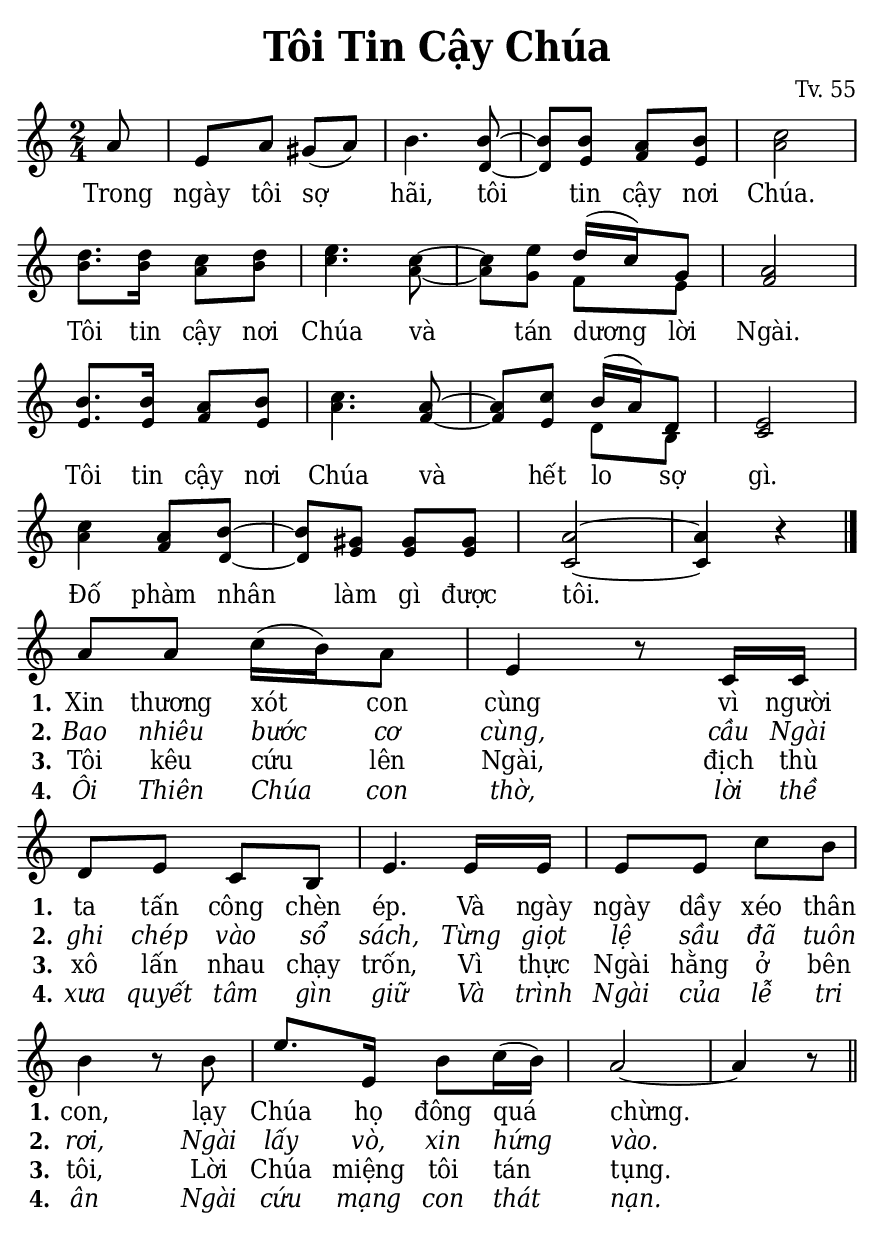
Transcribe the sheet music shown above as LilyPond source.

% Cài đặt chung\
\version "2.22.1"
\include "english.ly"

\header {
  title = \markup { \fontsize #1 "Tôi Tin Cậy Chúa" }
  composer = "Tv. 55"
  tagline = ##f
}

% Nhạc phiên khúc
nhacPhienKhucSop = \relative c'' {
  \partial 8 a8 |
  e a gs (a) |
  b4. b8 ~ |
  b b a b |
  c2 |
  d8. d16 c8 d |
  e4. c8 ~ |
  c e d16 (c) g8 |
  a2 |
  b8. b16 a8 b |
  c4. a8 ~ |
  a c b16 (a) d,8 |
  e2 |
  c'4 a8 b ~ |
  b gs gs gs |
  a2 ~ |
  a4 r \bar "|." \break
  
  a8 a c16 (b) a8 |
  e4 r8 c16 c |
  d8 e c b |
  e4. e16 e |
  e8 e c' b |
  b4 r8 b |
  e8. e,16 b'8 c16 (b) |
  a2 ~ |
  a4 r8 \bar "||"
}

nhacPhienKhucAlto = \relative c'' {
  a8 |
  e a gs (a) |
  b4. d,8 ~ |
  d e f e |
  a2 |
  b8. b16 a8 b |
  c4. a8 ~ |
  a g f [e] |
  f2 |
  e8. e16 f8 e |
  a4. f8 ~ |
  f e d [b] |
  c2 |
  a'4 f8 d ~ |
  d e e e |
  c2 ~ |
  c4 r
}

% Lời phiên khúc
loiPhienKhucSop = \lyrics {
  %\set stanza = "ĐK:"
  Trong ngày tôi sợ hãi,
  tôi tin cậy nơi Chúa.
  Tôi tin cậy nơi Chúa
  và tán dương lời Ngài.
  Tôi tin cậy nơi Chúa
  và hết lo sợ gì.
  Đố phàm nhân làm gì được tôi.
  <<
    {
      \set stanza = "1."
      Xin thương xót con cùng
      vì người ta tấn công chèn ép.
      Và ngày ngày dầy xéo thân con,
      lạy Chúa họ đông quá chừng.
    }
    \new Lyrics {
	    \set associatedVoice = "beSop"
	    \set stanza = "2."
      \override Lyrics.LyricText.font-shape = #'italic
	    Bao nhiêu bước cơ cùng,
	    cầu Ngài ghi chép vào sổ sách,
	    Từng giọt lệ sầu đã tuôn rơi,
	    Ngài lấy vò, xin hứng vào.
    }
    \new Lyrics {
	    \set associatedVoice = "beSop"
	    \set stanza = "3."
	    Tôi kêu cứu lên Ngài,
	    địch thù xô lấn nhau chạy trốn,
	    Vì thực Ngài hằng ở bên tôi,
	    Lời Chúa miệng tôi tán tụng.
    }
    \new Lyrics {
	    \set associatedVoice = "beSop"
	    \set stanza = "4."
      \override Lyrics.LyricText.font-shape = #'italic
	    Ôi Thiên Chúa con thờ,
	    lời thề xưa quyết tâm gìn giữ
	    Và trình Ngài của lễ tri ân
	    Ngài cứu mạng con thát nạn.
    }
  >>
}

% Dàn trang
\paper {
  #(set-paper-size "a5")
  top-margin = 3\mm
  bottom-margin = 3\mm
  left-margin = 3\mm
  right-margin = 3\mm
  indent = #0
  #(define fonts
	 (make-pango-font-tree "Deja Vu Serif Condensed"
	 		       "Deja Vu Serif Condensed"
			       "Deja Vu Serif Condensed"
			       (/ 20 20)))
  print-page-number = ##f
  page-count = 1
}

TongNhip = {
  \key c \major \time 2/4
  \set Timing.beamExceptions = #'()
  \set Timing.baseMoment = #(ly:make-moment 1/4)
}

% mã nguồn cho những chức năng chưa hỗ trợ trong phiên bản lilypond hiện tại
% cung cấp bởi cộng đồng lilypond khi gửi email đến lilypond-user@gnu.org
% Đổi kích thước nốt cho bè phụ
notBePhu =
#(define-music-function (font-size music) (number? ly:music?)
   (for-some-music
     (lambda (m)
       (if (music-is-of-type? m 'rhythmic-event)
           (begin
             (set! (ly:music-property m 'tweaks)
                   (cons `(font-size . ,font-size)
                         (ly:music-property m 'tweaks)))
             #t)
           #f))
     music)
   music)

% in số phiên khúc trên mỗi dòng
#(define (add-grob-definition grob-name grob-entry)
    (set! all-grob-descriptions
          (cons ((@@ (lily) completize-grob-entry)
                 (cons grob-name grob-entry))
                all-grob-descriptions)))

#(add-grob-definition
   'StanzaNumberSpanner
   `((direction . ,LEFT)
     (font-series . bold)
     (padding . 1)
     (side-axis . ,X)
     (stencil . ,ly:text-interface::print)
     (X-offset . ,ly:side-position-interface::x-aligned-side)
     (Y-extent . ,grob::always-Y-extent-from-stencil)
     (meta . ((class . Spanner)
              (interfaces . (font-interface
                             side-position-interface
                             stanza-number-interface
                             text-interface))))))

\layout {
   \context {
     \Global
     \grobdescriptions #all-grob-descriptions
   }
   \context {
     \Score
     \remove Stanza_number_align_engraver
     \consists
       #(lambda (context)
          (let ((texts '())
                (syllables '()))
            (make-engraver
             (acknowledgers
              ((stanza-number-interface engraver grob source-engraver)
                 (set! texts (cons grob texts)))
              ((lyric-syllable-interface engraver grob source-engraver)
                 (set! syllables (cons grob syllables))))
             ((stop-translation-timestep engraver)
                (for-each
                 (lambda (text)
                   (for-each
                    (lambda (syllable)
                      (ly:pointer-group-interface::add-grob text
'side-support-elements syllable))
                    syllables))
                 texts)
                (set! syllables '())))))
   }
   \context {
     \Lyrics
     \remove Stanza_number_engraver
     \consists
       #(lambda (context)
          (let ((text #f)
                (last-stanza #f))
            (make-engraver
             ((process-music engraver)
                (let ((stanza (ly:context-property context 'stanza #f)))
                  (if (and stanza (not (equal? stanza last-stanza)))
                      (let ((column (ly:context-property context
'currentCommandColumn)))
                        (set! last-stanza stanza)
                        (if text
                            (ly:spanner-set-bound! text RIGHT column))

                        (set! text (ly:engraver-make-grob engraver
'StanzaNumberSpanner '()))
                        (ly:grob-set-property! text 'text stanza)
                        (ly:spanner-set-bound! text LEFT column)))))
             ((finalize engraver)
                (if text
                    (let ((column (ly:context-property context
'currentCommandColumn)))
                      (ly:spanner-set-bound! text RIGHT column)))))))
     \override StanzaNumberSpanner.horizon-padding = 10000
   }
}
% kết thúc mã nguồn

\score {
  \new ChoirStaff <<
    \new Staff \with {
        \consists "Merge_rests_engraver"
        printPartCombineTexts = ##f
      }
      <<
      \new Voice \TongNhip \partCombine 
        \nhacPhienKhucSop
        \notBePhu -1 { \nhacPhienKhucAlto }
      \new NullVoice = beSop \nhacPhienKhucSop
      \new Lyrics \lyricsto beSop \loiPhienKhucSop
      >>
  >>
  \layout {
    \override Lyrics.LyricSpace.minimum-distance = #2
    \override Score.BarNumber.break-visibility = ##(#f #f #f)
    \override Score.SpacingSpanner.uniform-stretching = ##t
  } 
}
